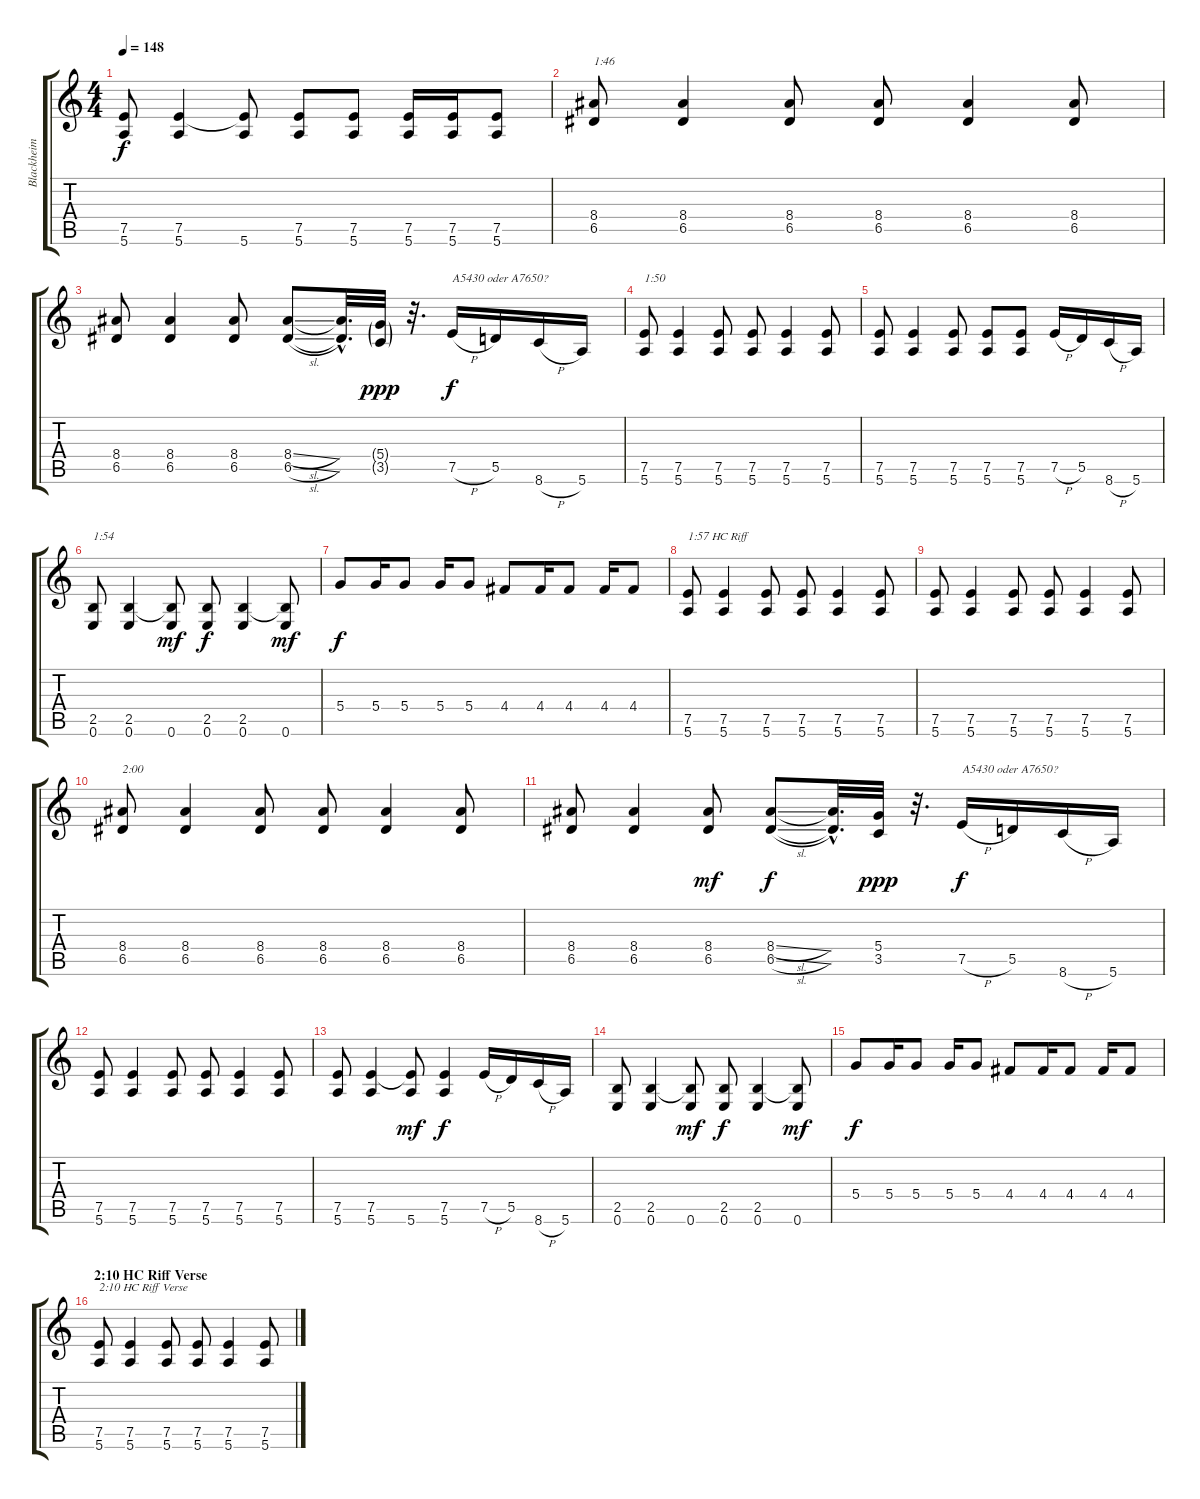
\track ("Blackheim (right)" "Blackheim ") {instrument distortionguitar}
\staff {score tabs}
\tuning (E4 B3 G3 D3 A2 E2) {hide}
\ts (4 4)
\tempo 148
\clef g2
\ks c
(7.5 5.6).8{dy f} (7.5 5.6).4 (7.5{t} 5.6).8 (7.5 5.6).8 (7.5 5.6).8 (7.5 5.6).16 (7.5 5.6).16 (7.5 5.6).8 |
(8.4 6.5).8{txt "1:46"} (8.4 6.5).4 (8.4 6.5).8 (8.4 6.5).8 (8.4 6.5).4 (8.4 6.5).8 |
(8.4 6.5).8 (8.4 6.5).4 (8.4 6.5).8 (8.4{sl} 6.5{sl}).8 (8.4{hac t} 6.5{hac t}).32{d} (5.4{g} 3.5{g}).32{dy ppp} r.32{d} 7.5{h}.16{txt "A5430 oder A7650?" dy f} 5.5.16 8.6{h}.16 5.6.16 |
(7.5 5.6).8{txt "1:50"} (7.5 5.6).4 (7.5 5.6).8 (7.5 5.6).8 (7.5 5.6).4 (7.5 5.6).8 |
(7.5 5.6).8 (7.5 5.6).4 (7.5 5.6).8 (7.5 5.6).8 (7.5 5.6).8 7.5{h}.16 5.5.16 8.6{h}.16 5.6.16 |
(2.5 0.6).8{txt "1:54"} (2.5 0.6).4 (2.5{t} 0.6).8{dy mf} (2.5 0.6).8{dy f} (2.5 0.6).4 (2.5{t} 0.6).8{dy mf} |
5.4.8{dy f} 5.4.16 5.4.8 5.4.16 5.4.8 4.4.8 4.4.16 4.4.8 4.4.16 4.4.8 |
(7.5 5.6).8{txt "1:57 HC Riff"} (7.5 5.6).4 (7.5 5.6).8 (7.5 5.6).8 (7.5 5.6).4 (7.5 5.6).8 |
(7.5 5.6).8 (7.5 5.6).4 (7.5 5.6).8 (7.5 5.6).8 (7.5 5.6).4 (7.5 5.6).8 |
(8.4 6.5).8{txt "2:00"} (8.4 6.5).4 (8.4 6.5).8 (8.4 6.5).8 (8.4 6.5).4 (8.4 6.5).8 |
(8.4 6.5).8 (8.4 6.5).4 (8.4 6.5).8{dy mf} (8.4{sl} 6.5{sl}).8{dy f} (8.4{hac t} 6.5{hac t}).32{d} (5.4 3.5).32{dy ppp} r.32{d} 7.5{h}.16{txt "A5430 oder A7650?" dy f} 5.5.16 8.6{h}.16 5.6.16 |
(7.5 5.6).8 (7.5 5.6).4 (7.5 5.6).8 (7.5 5.6).8 (7.5 5.6).4 (7.5 5.6).8 |
(7.5 5.6).8 (7.5 5.6).4 (7.5{t} 5.6).8{dy mf} (7.5 5.6).4{dy f} 7.5{h}.16 5.5.16 8.6{h}.16 5.6.16 |
(2.5 0.6).8 (2.5 0.6).4 (2.5{t} 0.6).8{dy mf} (2.5 0.6).8{dy f} (2.5 0.6).4 (2.5{t} 0.6).8{dy mf} |
5.4.8{dy f} 5.4.16 5.4.8 5.4.16 5.4.8 4.4.8 4.4.16 4.4.8 4.4.16 4.4.8 |
\section ("" "2:10 HC Riff Verse")
(7.5 5.6).8{txt "2:10 HC Riff Verse"} (7.5 5.6).4 (7.5 5.6).8 (7.5 5.6).8 (7.5 5.6).4 (7.5 5.6).8
